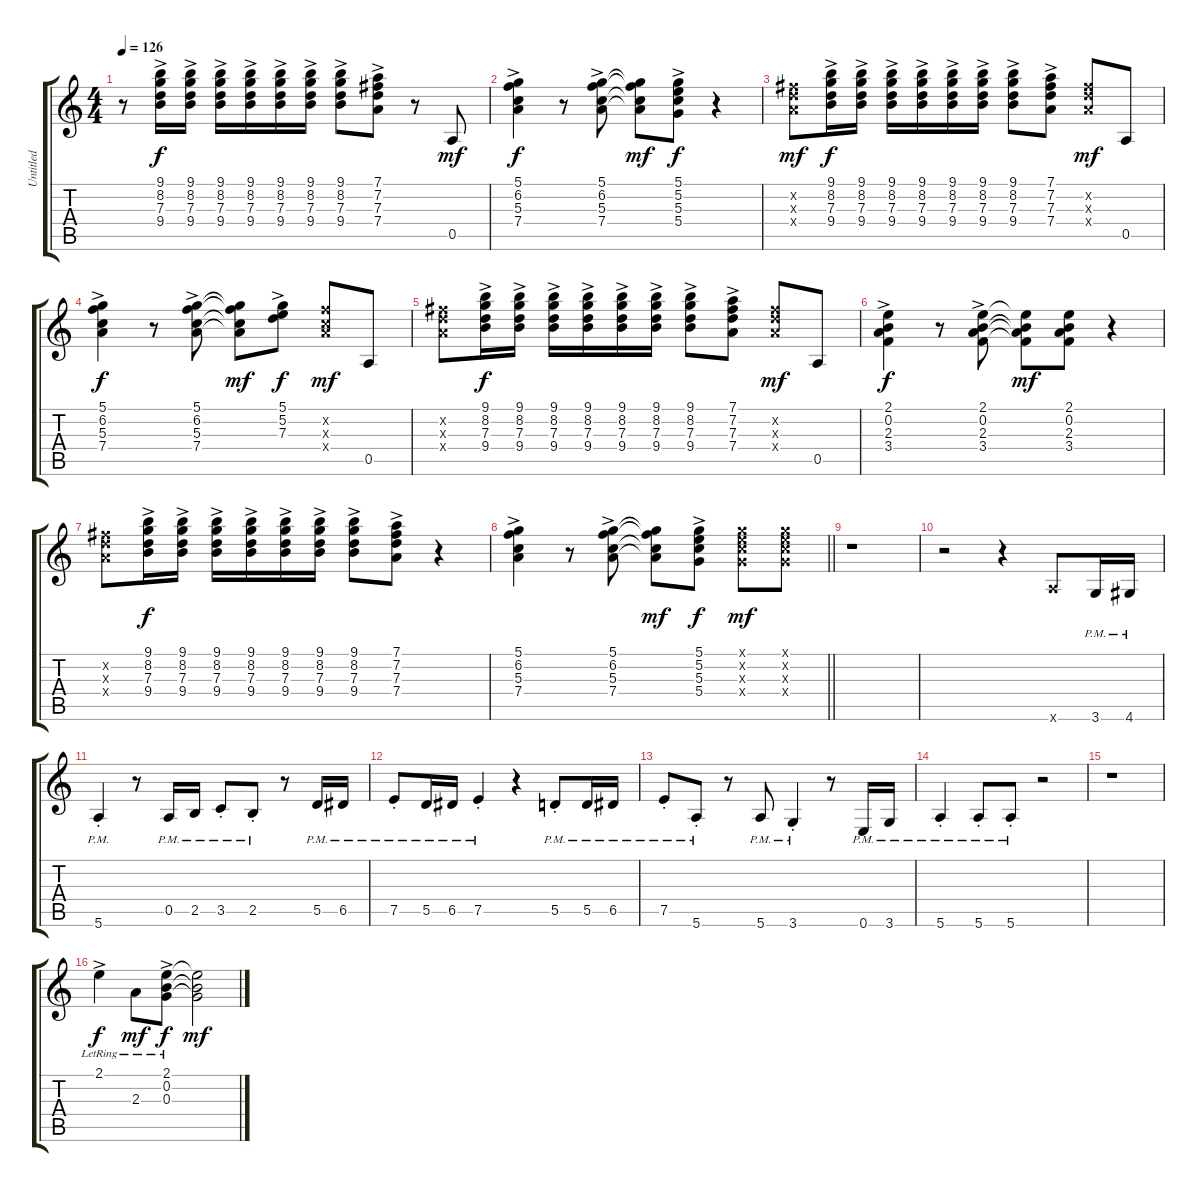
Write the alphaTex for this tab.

\track ("Untitled" "Untitled") {instrument overdrivenguitar}
\staff {score tabs}
\tuning (D4 B3 G3 D3 A2 E2) {hide}
\ts (4 4)
\tempo 126
\clef g2
\ks c
r.8{dy f instrument overdrivenguitar} (9.1{ac} 8.2{ac} 7.3{ac} 9.4{ac}).16 (9.1{ac} 8.2{ac} 7.3{ac} 9.4{ac}).16 (9.1{ac} 8.2{ac} 7.3{ac} 9.4{ac}).16 (9.1{ac} 8.2{ac} 7.3{ac} 9.4{ac}).16 (9.1{ac} 8.2{ac} 7.3{ac} 9.4{ac}).16 (9.1{ac} 8.2{ac} 7.3{ac} 9.4{ac}).16 (9.1{ac} 8.2{ac} 7.3{ac} 9.4{ac}).8 (7.1{ac} 7.2{ac} 7.3{ac} 7.4{ac}).8 r.8 0.5.8{dy mf} |
(5.1{ac} 6.2{ac} 5.3{ac} 7.4{ac}).4{dy f} r.8 (5.1{ac} 6.2{ac} 5.3{ac} 7.4{ac}).8 (5.1{t} 6.2{t} 5.3{t} 7.4{t}).8{dy mf} (5.1{ac} 5.2{ac} 5.3{ac} 5.4{ac}).8{dy f} r.4 |
(7.2{x} 7.3{x} 7.4{x}).8{dy mf} (9.1{ac} 8.2{ac} 7.3{ac} 9.4{ac}).16{dy f} (9.1{ac} 8.2{ac} 7.3{ac} 9.4{ac}).16 (9.1{ac} 8.2{ac} 7.3{ac} 9.4{ac}).16 (9.1{ac} 8.2{ac} 7.3{ac} 9.4{ac}).16 (9.1{ac} 8.2{ac} 7.3{ac} 9.4{ac}).16 (9.1{ac} 8.2{ac} 7.3{ac} 9.4{ac}).16 (9.1{ac} 8.2{ac} 7.3{ac} 9.4{ac}).8 (7.1{ac} 7.2{ac} 7.3{ac} 7.4{ac}).8 (7.2{x} 7.3{x} 7.4{x}).8{dy mf} 0.5.8 |
(5.1{ac} 6.2{ac} 5.3{ac} 7.4{ac}).4{dy f} r.8 (5.1{ac} 6.2{ac} 5.3{ac} 7.4{ac}).8 (5.1{t} 6.2{t} 5.3{t} 7.4{t}).8{dy mf} (5.1{ac} 5.2{ac} 7.3{ac}).8{dy f} (6.2{x} 5.3{x} 7.4{x}).8{dy mf} 0.5.8 |
(7.2{x} 7.3{x} 7.4{x}).8 (9.1{ac} 8.2{ac} 7.3{ac} 9.4{ac}).16{dy f} (9.1{ac} 8.2{ac} 7.3{ac} 9.4{ac}).16 (9.1{ac} 8.2{ac} 7.3{ac} 9.4{ac}).16 (9.1{ac} 8.2{ac} 7.3{ac} 9.4{ac}).16 (9.1{ac} 8.2{ac} 7.3{ac} 9.4{ac}).16 (9.1{ac} 8.2{ac} 7.3{ac} 9.4{ac}).16 (9.1{ac} 8.2{ac} 7.3{ac} 9.4{ac}).8 (7.1{ac} 7.2{ac} 7.3{ac} 7.4{ac}).8 (7.2{x} 7.3{x} 7.4{x}).8{dy mf} 0.5.8 |
(2.1{ac} 0.2{ac} 2.3{ac} 3.4{ac}).4{dy f} r.8 (2.1{ac} 0.2{ac} 2.3{ac} 3.4{ac}).8 (2.1{t} 0.2{t} 2.3{t} 3.4{t}).8{dy mf} (2.1 0.2 2.3 3.4).8 r.4 |
(7.2{x} 7.3{x} 7.4{x}).8 (9.1{ac} 8.2{ac} 7.3{ac} 9.4{ac}).16{dy f} (9.1{ac} 8.2{ac} 7.3{ac} 9.4{ac}).16 (9.1{ac} 8.2{ac} 7.3{ac} 9.4{ac}).16 (9.1{ac} 8.2{ac} 7.3{ac} 9.4{ac}).16 (9.1{ac} 8.2{ac} 7.3{ac} 9.4{ac}).16 (9.1{ac} 8.2{ac} 7.3{ac} 9.4{ac}).16 (9.1{ac} 8.2{ac} 7.3{ac} 9.4{ac}).8 (7.1{ac} 7.2{ac} 7.3{ac} 7.4{ac}).8 r.4 |
\barLineRight lightlight
(5.1{ac} 6.2{ac} 5.3{ac} 7.4{ac}).4 r.8 (5.1{ac} 6.2{ac} 5.3{ac} 7.4{ac}).8 (5.1{t} 6.2{t} 5.3{t} 7.4{t}).8{dy mf} (5.1{ac} 5.2{ac} 5.3{ac} 5.4{ac}).8{dy f} (5.1{x} 5.2{x} 5.3{x} 5.4{x}).8{dy mf} (5.1{x} 5.2{x} 5.3{x} 5.4{x}).8 |
r.1 |
r.2 r.4 5.6{x}.8 3.6{pm}.16 4.6{pm}.16 |
5.6{pm st}.4 r.8 0.5{pm}.16 2.5{pm}.16 3.5{pm st}.8 2.5{pm st}.8 r.8 5.5{pm}.16 6.5{pm}.16 |
7.5{pm st}.8 5.5{pm}.16 6.5{pm}.16 7.5{pm st}.4 r.4 5.5{pm st}.8 5.5{pm}.16 6.5{pm}.16 |
7.5{pm st}.8 5.6{pm st}.8 r.8 5.6{pm}.8 3.6{pm st}.4 r.8 0.6{pm}.16 3.6{pm}.16 |
5.6{pm st}.4 5.6{pm st}.8 5.6{pm st}.8 r.2 |
r.1 |
2.1{ac lr}.4{dy f} 2.3{lr}.8{dy mf} (2.1{ac lr} 0.2{ac lr} 0.3{ac lr}).8{dy f} (2.1{t} 0.2{t} 0.3{t}).2{dy mf}
